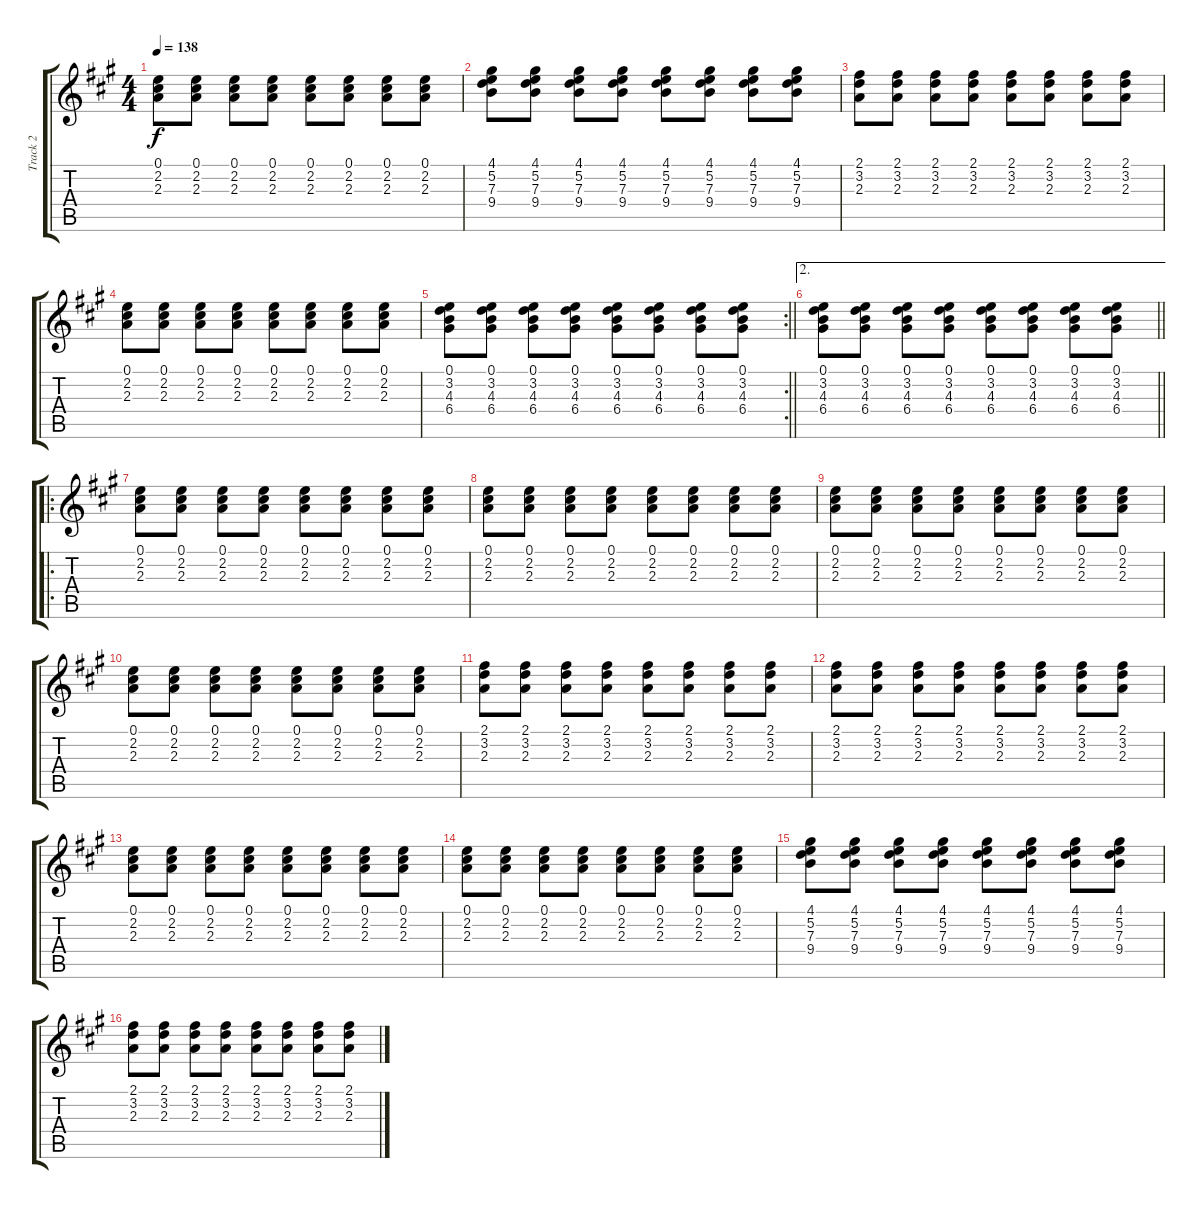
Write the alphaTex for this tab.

\track ("Track 2" "Track 2") {instrument electricgrandpiano}
\staff {score tabs}
\tuning (E5 B4 G4 D4 A3 E3) {hide}
\ts (4 4)
\tempo 138
\clef g2
\ks a
(0.1 2.2 2.3).8{dy f} (0.1 2.2 2.3).8 (0.1 2.2 2.3).8 (0.1 2.2 2.3).8 (0.1 2.2 2.3).8 (0.1 2.2 2.3).8 (0.1 2.2 2.3).8 (0.1 2.2 2.3).8 |
(4.1 5.2 7.3 9.4).8 (4.1 5.2 7.3 9.4).8 (4.1 5.2 7.3 9.4).8 (4.1 5.2 7.3 9.4).8 (4.1 5.2 7.3 9.4).8 (4.1 5.2 7.3 9.4).8 (4.1 5.2 7.3 9.4).8 (4.1 5.2 7.3 9.4).8 |
(2.1 3.2 2.3).8 (2.1 3.2 2.3).8 (2.1 3.2 2.3).8 (2.1 3.2 2.3).8 (2.1 3.2 2.3).8 (2.1 3.2 2.3).8 (2.1 3.2 2.3).8 (2.1 3.2 2.3).8 |
(0.1 2.2 2.3).8 (0.1 2.2 2.3).8 (0.1 2.2 2.3).8 (0.1 2.2 2.3).8 (0.1 2.2 2.3).8 (0.1 2.2 2.3).8 (0.1 2.2 2.3).8 (0.1 2.2 2.3).8 |
\rc 2
\barLineRight lightlight
(0.1 3.2 4.3 6.4).8 (0.1 3.2 4.3 6.4).8 (0.1 3.2 4.3 6.4).8 (0.1 3.2 4.3 6.4).8 (0.1 3.2 4.3 6.4).8 (0.1 3.2 4.3 6.4).8 (0.1 3.2 4.3 6.4).8 (0.1 3.2 4.3 6.4).8 |
\ae 2
\barLineRight lightlight
(0.1 3.2 4.3 6.4).8 (0.1 3.2 4.3 6.4).8 (0.1 3.2 4.3 6.4).8 (0.1 3.2 4.3 6.4).8 (0.1 3.2 4.3 6.4).8 (0.1 3.2 4.3 6.4).8 (0.1 3.2 4.3 6.4).8 (0.1 3.2 4.3 6.4).8 |
\ro
(0.1 2.2 2.3).8 (0.1 2.2 2.3).8 (0.1 2.2 2.3).8 (0.1 2.2 2.3).8 (0.1 2.2 2.3).8 (0.1 2.2 2.3).8 (0.1 2.2 2.3).8 (0.1 2.2 2.3).8 |
(0.1 2.2 2.3).8 (0.1 2.2 2.3).8 (0.1 2.2 2.3).8 (0.1 2.2 2.3).8 (0.1 2.2 2.3).8 (0.1 2.2 2.3).8 (0.1 2.2 2.3).8 (0.1 2.2 2.3).8 |
(0.1 2.2 2.3).8 (0.1 2.2 2.3).8 (0.1 2.2 2.3).8 (0.1 2.2 2.3).8 (0.1 2.2 2.3).8 (0.1 2.2 2.3).8 (0.1 2.2 2.3).8 (0.1 2.2 2.3).8 |
(0.1 2.2 2.3).8 (0.1 2.2 2.3).8 (0.1 2.2 2.3).8 (0.1 2.2 2.3).8 (0.1 2.2 2.3).8 (0.1 2.2 2.3).8 (0.1 2.2 2.3).8 (0.1 2.2 2.3).8 |
(2.1 3.2 2.3).8 (2.1 3.2 2.3).8 (2.1 3.2 2.3).8 (2.1 3.2 2.3).8 (2.1 3.2 2.3).8 (2.1 3.2 2.3).8 (2.1 3.2 2.3).8 (2.1 3.2 2.3).8 |
(2.1 3.2 2.3).8 (2.1 3.2 2.3).8 (2.1 3.2 2.3).8 (2.1 3.2 2.3).8 (2.1 3.2 2.3).8 (2.1 3.2 2.3).8 (2.1 3.2 2.3).8 (2.1 3.2 2.3).8 |
(0.1 2.2 2.3).8 (0.1 2.2 2.3).8 (0.1 2.2 2.3).8 (0.1 2.2 2.3).8 (0.1 2.2 2.3).8 (0.1 2.2 2.3).8 (0.1 2.2 2.3).8 (0.1 2.2 2.3).8 |
(0.1 2.2 2.3).8 (0.1 2.2 2.3).8 (0.1 2.2 2.3).8 (0.1 2.2 2.3).8 (0.1 2.2 2.3).8 (0.1 2.2 2.3).8 (0.1 2.2 2.3).8 (0.1 2.2 2.3).8 |
(4.1 5.2 7.3 9.4).8 (4.1 5.2 7.3 9.4).8 (4.1 5.2 7.3 9.4).8 (4.1 5.2 7.3 9.4).8 (4.1 5.2 7.3 9.4).8 (4.1 5.2 7.3 9.4).8 (4.1 5.2 7.3 9.4).8 (4.1 5.2 7.3 9.4).8 |
(2.1 3.2 2.3).8 (2.1 3.2 2.3).8 (2.1 3.2 2.3).8 (2.1 3.2 2.3).8 (2.1 3.2 2.3).8 (2.1 3.2 2.3).8 (2.1 3.2 2.3).8 (2.1 3.2 2.3).8
